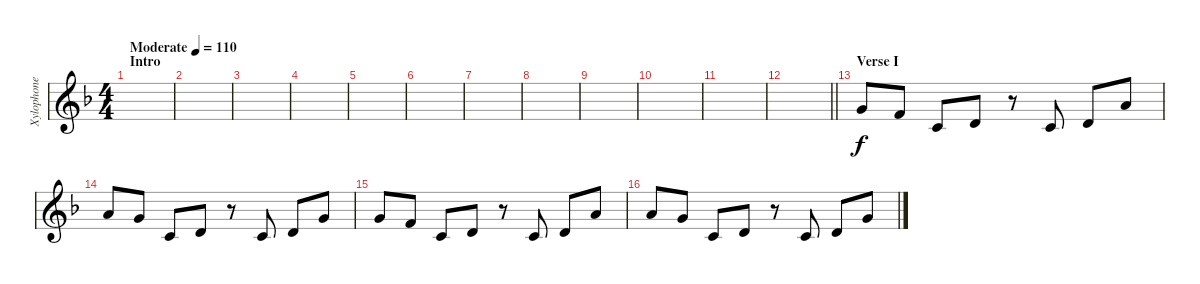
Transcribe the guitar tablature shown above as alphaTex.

\track ("Xylophone arrengement" "Xylophone ") {instrument musicbox}
\staff {score}
\tuning (E4 B3 G3 D3 A2 E2) {hide}
\ts (4 4)
\section ("" "Intro")
\tempo (110 "Moderate")
\clef g2
\ks f
|
|
|
|
|
|
|
|
|
|
|
\barLineRight lightlight
|
\section ("" "Verse I")
3.1.8 6.2.8 5.3.8 3.2.8 r.8 5.3.8 3.2.8 5.1.8 |
5.1.8 3.1.8 5.3.8 3.2.8 r.8 5.3.8 3.2.8 3.1.8 |
3.1.8 6.2.8 5.3.8 3.2.8 r.8 5.3.8 3.2.8 5.1.8 |
5.1.8 3.1.8 5.3.8 3.2.8 r.8 5.3.8 3.2.8 3.1.8
